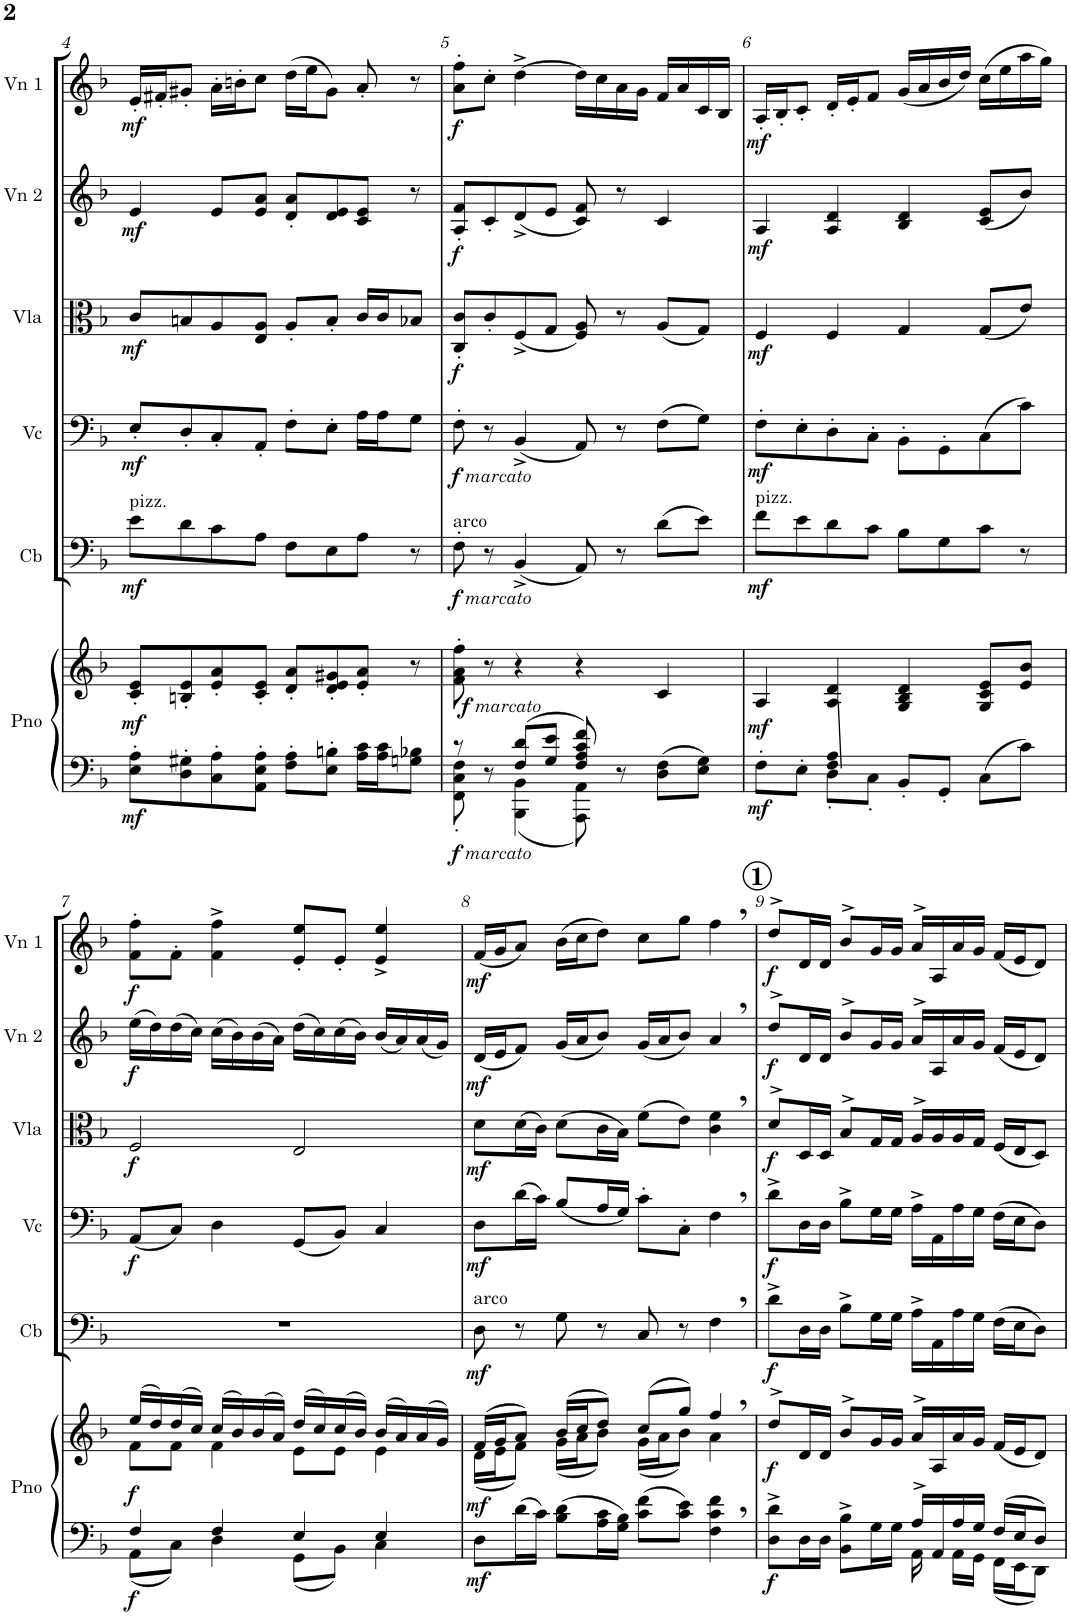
**kern	**kern	**dynam	**kern	**dynam	**kern	**dynam	**kern	**dynam	**kern	**dynam	**kern	**dynam
*part6	*part6	*part6	*part5	*part5	*part4	*part4	*part3	*part3	*part2	*part2	*part1	*part1
*staff7	*staff6	*staff6/7	*staff5	*staff5	*staff4	*staff4	*staff3	*staff3	*staff2	*staff2	*staff1	*staff1
*I"Piano	*	*	*I"Contrabass	*	*I"Violoncello	*	*I"Viola	*	*I"Violin 2	*	*I"Violin 1	*
*I'Pno	*	*	*I'Cb	*	*I'Vc	*	*I'Vla	*	*I'Vn 2	*	*I'Vn 1	*
!!LO:PB:g=z
*clefF4	*clefG2	*	*clefF4	*	*clefF4	*	*clefC3	*	*clefG2	*	*clefG2	*
*	*	*	*Trd7c12	*	*	*	*	*	*	*	*	*
*k[b-]	*k[b-]	*	*k[b-]	*	*k[b-]	*	*k[b-]	*	*k[b-]	*	*k[b-]	*
*M4/4	*M4/4	*	*M4/4	*	*M4/4	*	*M4/4	*	*M4/4	*	*M4/4	*
*met(c)	*met(c)	*	*met(c)	*	*met(c)	*	*met(c)	*	*met(c)	*	*met(c)	*
=4	=4	=4	=4	=4	=4	=4	=4	=4	=4	=4	=4	=4
!	!	!	!LO:TX:a:t=pizz.	!	!	!	!	!	!	!	!	!
!	!	!LO:DY:b=2	!	!	!	!	!	!	!	!	!	!
!	!	!LO:DY:n=1:b	!	!LO:DY:b	!	!LO:DY:b	!	!LO:DY:b	!	!LO:DY:b	!	!LO:DY:b
8E\' 8A\'L	8c/' 8e/'L	mf mf	8e\L	mf	8E'/L	mf	8c/L	mf	4e/	mf	16e'/LL	mf
.	.	.	.	.	.	.	.	.	.	.	16f#X'/J	.
8D\' 8G#X\'	8Bn/' 8e/'	.	8d\	.	8D'/	.	8Bn/	.	.	.	8g#X'/J	.
8C\' 8A\'	8e/' 8a/'	.	8c\	.	8C'/	.	8A/	.	8e/L	.	16a'\LL	.
.	.	.	.	.	.	.	.	.	.	.	16bn'\J	.
8AA\' 8E\' 8A\'J	8c/' 8e/'J	.	8A\J	.	8AA'/J	.	8E/ 8A/J	.	8e/ 8a/J	.	8cc\J	.
8F\' 8A\'L	8d/' 8a/'L	.	8F\L	.	8F'\L	.	8A'/L	.	8d/' 8a/'L	.	(16dd\LL	.
.	.	.	.	.	.	.	.	.	.	.	16ee\J	.
8E\' 8Bn\'J	8d/' 8e/' 8g#X/'	.	8E\	.	8E'\J	.	8B'/J	.	8d/ 8e/	.	8g#\J)	.
16A\ 16c\LL	8e/' 8a/'J	.	8A\J	.	16A\LL	.	16c/LL	.	8c/ 8e/J	.	8a'/	.
16A\ 16c\J	.	.	.	.	16A\J	.	16c/J	.	.	.	.	.
8Gn\ 8B-X\J	8r	.	8r	.	8G\J	.	8B-X/J	.	8r	.	8r	.
=5	=5	=5	=5	=5	=5	=5	=5	=5	=5	=5	=5	=5
*^	*	*	*	*	*	*	*	*	*	*	*	*
!	!	!	!	!	!	!LO:TX:b:i:t=marcato	!	!	!	!	!	!	!
!	!	!	!	!LO:TX:b:i:t=marcato	!	!	!	!	!	!	!	!	!
!	!	!	!	!LO:TX:a:t=arco	!	!	!	!	!	!	!	!	!
!	!	!LO:TX:b:i:t=marcato	!	!	!	!	!	!	!	!	!	!	!
!LO:TX:b:i:t=marcato	!	!	!	!	!	!	!	!	!	!	!	!	!
!	!	!	!LO:DY:b=2	!	!	!	!	!	!	!	!	!	!
!	!	!	!LO:DY:n=1:b	!	!LO:DY:b	!	!LO:DY:b	!	!LO:DY:b	!	!LO:DY:b	!	!LO:DY:b
8r	8FF\' 8C\' 8F\'	8f\' 8a\' 8ff\'	f f	8F'\	f	8F'\	f	8C/' 8c/'L	f	8A/' 8f/'L	f	8a\' 8ff\'L	f
8r	8ryy	8r	.	8r	.	8r	.	8c'/	.	8c'/	.	8cc'\J	.
8F/ 8d/L	4BBB-\ 4BB-\	4r	.	(4BB-^/	.	(4BB-^/	.	(8F^/	.	(8d^/	.	[4dd^\	.
8G/ 8e/J	.	.	.	.	.	.	.	8G/J)	.	8e/J	.	.	.
8F/ 8A/ 8c/ 8f/	8AAA\ 8AA\	4r	.	8AA/)	.	8AA/)	.	8F/ 8A/	.	8c/ 8f/)	.	16dd\LL]	.
.	.	.	.	.	.	.	.	.	.	.	.	16cc\	.
8r	4.ryy	.	.	8r	.	8r	.	8r	.	8r	.	16a\	.
.	.	.	.	.	.	.	.	.	.	.	.	16g\JJ	.
8D\ 8F\L	.	4c/	.	(8d\L	.	(8F\L	.	(8A/L	.	4c/	.	16f/LL	.
.	.	.	.	.	.	.	.	.	.	.	.	16a/	.
8E\ 8G\J	.	.	.	8e\J)	.	8G\J)	.	8G/J)	.	.	.	16c/	.
.	.	.	.	.	.	.	.	.	.	.	.	16B-/JJ	.
=6	=6	=6	=6	=6	=6	=6	=6	=6	=6	=6	=6	=6	=6
!	!	!	!	!LO:TX:a:t=pizz.	!	!	!	!	!	!	!	!	!
!	!	!	!LO:DY:b=2	!	!	!	!	!	!	!	!	!	!
!	!	!	!LO:DY:n=1:b	!	!LO:DY:b	!	!LO:DY:b	!	!LO:DY:b	!	!LO:DY:b	!	!LO:DY:b
8F'\L	4ryy	4A/	mf mf	8f\L	mf	8F'\L	mf	4F/	mf	4A/	mf	16A'/LL	mf
.	.	.	.	.	.	.	.	.	.	.	.	16B-'/J	.
8E'\J	.	.	.	8e\	.	8E'\	.	.	.	.	.	8c'/J	.
4F 4A	8D'\L	4A/ 4d/	.	8d\	.	8D'\	.	4F/	.	4A/ 4d/	.	16d'/LL	.
.	.	.	.	.	.	.	.	.	.	.	.	16e'/J	.
.	8C'\J	.	.	8c\J	.	8C'\J	.	.	.	.	.	8f/J	.
8BB-'/L	2ryy	4G/ 4B-/ 4d/	.	8B-\L	.	8BB-'\L	.	4G/	.	4B-/ 4d/	.	(16g/LL	.
.	.	.	.	.	.	.	.	.	.	.	.	16a/	.
8GG'/J	.	.	.	8G\	.	8GG'\	.	.	.	.	.	16b-/	.
.	.	.	.	.	.	.	.	.	.	.	.	16dd/JJ)	.
8C\L	.	8G/ 8c/ 8e/L	.	8c\J	.	(8C\	.	(8G/L	.	(8c/ 8e/L	.	(16cc\LL	.
.	.	.	.	.	.	.	.	.	.	.	.	16ee\	.
8c\J	.	8e/ 8b-/J	.	8r	.	8c\J)	.	8e/J)	.	8b-/J)	.	16aa\	.
.	.	.	.	.	.	.	.	.	.	.	.	16gg\JJ)	.
!!LO:LB:g=z
=7	=7	=7	=7	=7	=7	=7	=7	=7	=7	=7	=7	=7	=7
*	*	*^	*	*	*	*	*	*	*	*	*	*	*
!	!	!	!	!LO:DY:b=2	!	!	!	!	!	!	!	!	!	!
!	!	!	!	!LO:DY:n=1:b	!	!	!	!LO:DY:b	!	!LO:DY:b	!	!LO:DY:b	!	!LO:DY:b
4F/	8AA\L	(16ee/LL	8f\L	f f	1r	.	(8AA/L	f	2F/	f	(16ee\LL	f	8f\' 8ff\'L	f
.	.	16dd/)	.	.	.	.	.	.	.	.	16dd\)	.	.	.
.	8C\J	(16dd/	8f\J	.	.	.	8C/J)	.	.	.	(16dd\	.	8f'\J	.
.	.	16cc/JJ)	.	.	.	.	.	.	.	.	16cc\JJ)	.	.	.
4F/	4D\	(16cc/LL	4f\	.	.	.	4D\	.	.	.	(16cc\LL	.	4f\^ 4ff\^	.
.	.	16b-/)	.	.	.	.	.	.	.	.	16b-\)	.	.	.
.	.	(16b-/	.	.	.	.	.	.	.	.	(16b-\	.	.	.
.	.	16a/JJ)	.	.	.	.	.	.	.	.	16a\JJ)	.	.	.
4E/	8GG\L	(16dd/LL	8e\L	.	.	.	(8GG/L	.	2E/	.	(16dd\LL	.	8e/' 8ee/'L	.
.	.	16cc/)	.	.	.	.	.	.	.	.	16cc\)	.	.	.
.	8BB-\J	(16cc/	8e\J	.	.	.	8BB-/J)	.	.	.	(16cc\	.	8e'/J	.
.	.	16b-/JJ)	.	.	.	.	.	.	.	.	16b-\JJ)	.	.	.
4E/	4C\	(16b-/LL	4e\	.	.	.	4C/	.	.	.	(16b-/LL	.	4e/^ 4ee/^	.
.	.	16a/)	.	.	.	.	.	.	.	.	16a/)	.	.	.
.	.	(16a/	.	.	.	.	.	.	.	.	(16a/	.	.	.
.	.	16g/JJ)	.	.	.	.	.	.	.	.	16g/JJ)	.	.	.
*v	*v	*	*	*	*	*	*	*	*	*	*	*	*	*
=8	=8	=8	=8	=8	=8	=8	=8	=8	=8	=8	=8	=8	=8
!	!	!	!	!LO:TX:a:t=arco	!	!	!	!	!	!	!	!	!
!	!	!	!LO:DY:b=2	!	!	!	!	!	!	!	!	!	!
!	!	!	!LO:DY:n=1:b	!	!LO:DY:b	!	!LO:DY:b	!	!LO:DY:b	!	!LO:DY:b	!	!LO:DY:b
8D\L	(16f/LL	(16d\LL	mf mf	8D\	mf	8D\L	mf	8d\L	mf	(16d/LL	mf	(16f/LL	mf
.	16g/J	16e\J	.	.	.	.	.	.	.	16e/J	.	16g/J	.
16d\L	8a/J)	8f\J)	.	8r	.	(16d\L	.	(16d\L	.	8f/J)	.	8a/J)	.
16c\JJ	.	.	.	.	.	16c\JJ)	.	16c\JJ)	.	.	.	.	.
8B-\ 8d\L	(16b-/LL	(16g\LL	.	8G\	.	(8B-/L	.	(8d\L	.	(16g/LL	.	(16b-\LL	.
.	16cc/J	16a\J	.	.	.	.	.	.	.	16a/J	.	16cc\J	.
16A\ 16c\L	8dd/J)	8b-\J)	.	8r	.	16A/L	.	16c\L	.	8b-/J)	.	8dd\J)	.
16G\ 16B-\JJ	.	.	.	.	.	16G/JJ)	.	16B-\JJ)	.	.	.	.	.
8c\ 8f\L	(8cc/L	(16g\LL	.	8C/	.	8c'\L	.	(8f\L	.	(16g/LL	.	8cc\L	.
.	.	16a\J	.	.	.	.	.	.	.	16a/J	.	.	.
8c\ 8e\J	8gg/J)	8b-\J)	.	8r	.	8C'\J	.	8e\J)	.	8b-/J)	.	8gg\J	.
4F\, 4c\, 4f\,	4ff,/	4a\	.	4F,\	.	4F,\	.	4c\, 4f\,	.	4a,/	.	4ff,\	.
!!LO:REH:place=s1:a:B:cj:enc=circle:fs=14:t=1
=9	=9	=9	=9	=9	=9	=9	=9	=9	=9	=9	=9	=9	=9
*^	*	*	*	*	*	*	*	*	*	*	*	*	*
!	!	!	!	!LO:DY:b=2	!	!	!	!	!	!	!	!	!	!
!	!	!	!	!LO:DY:n=1:b	!	!LO:DY:b	!	!LO:DY:b	!	!LO:DY:b	!	!LO:DY:b	!	!LO:DY:b
*	*	*v	*v	*	*	*	*	*	*	*	*	*	*	*
8D\^ 8d\^L	2ryy	8dd^>/L	f f	8d^\L	f	8d^\L	f	8d^>/L	f	8dd^>/L	f	8dd^>/L	f
16D\L	.	16d/L	.	16D\L	.	16D\L	.	16D/L	.	16d/L	.	16d/L	.
16D\JJ	.	16d/JJ	.	16D\JJ	.	16D\JJ	.	16D/JJ	.	16d/JJ	.	16d/JJ	.
8BB-\^ 8B-\^L	.	8b-^>/L	.	8B-^\L	.	8B-^\L	.	8B-^>/L	.	8b-^>/L	.	8b-^>/L	.
16G\L	.	16g/L	.	16G\L	.	16G\L	.	16G/L	.	16g/L	.	16g/L	.
16G\JJ	.	16g/JJ	.	16G\JJ	.	16G\JJ	.	16G/JJ	.	16g/JJ	.	16g/JJ	.
16A^/LL	16AA\	16a^>/LL	.	16A^\LL	.	16A^\LL	.	16A^>/LL	.	16a^>/LL	.	16a^>/LL	.
16AA/	16ryy	16A/	.	16AA\	.	16AA\	.	16A/	.	16A/	.	16A/	.
16A/	16AA\LL	16a/	.	16A\	.	16A\	.	16A/	.	16a/	.	16a/	.
16G/JJ	16GG\JJ	16g/JJ	.	16G\JJ	.	16G\JJ	.	16G/JJ	.	16g/JJ	.	16g/JJ	.
16F/LL	16FF\LL	(16f/LL	.	(16F\LL	.	(16F\LL	.	(16F/LL	.	(16f/LL	.	(16f/LL	.
16E/J	16EE\J	16e/J	.	16E\J	.	16E\J	.	16E/J	.	16e/J	.	16e/J	.
8D/J	8DD\J	8d/J)	.	8D\J)	.	8D\J)	.	8D/J)	.	8d/J)	.	8d/J)	.
*v	*v	*	*	*	*	*	*	*	*	*	*	*	*
=	=	=	=	=	=	=	=	=	=	=	=	=
*-	*-	*-	*-	*-	*-	*-	*-	*-	*-	*-	*-	*-
